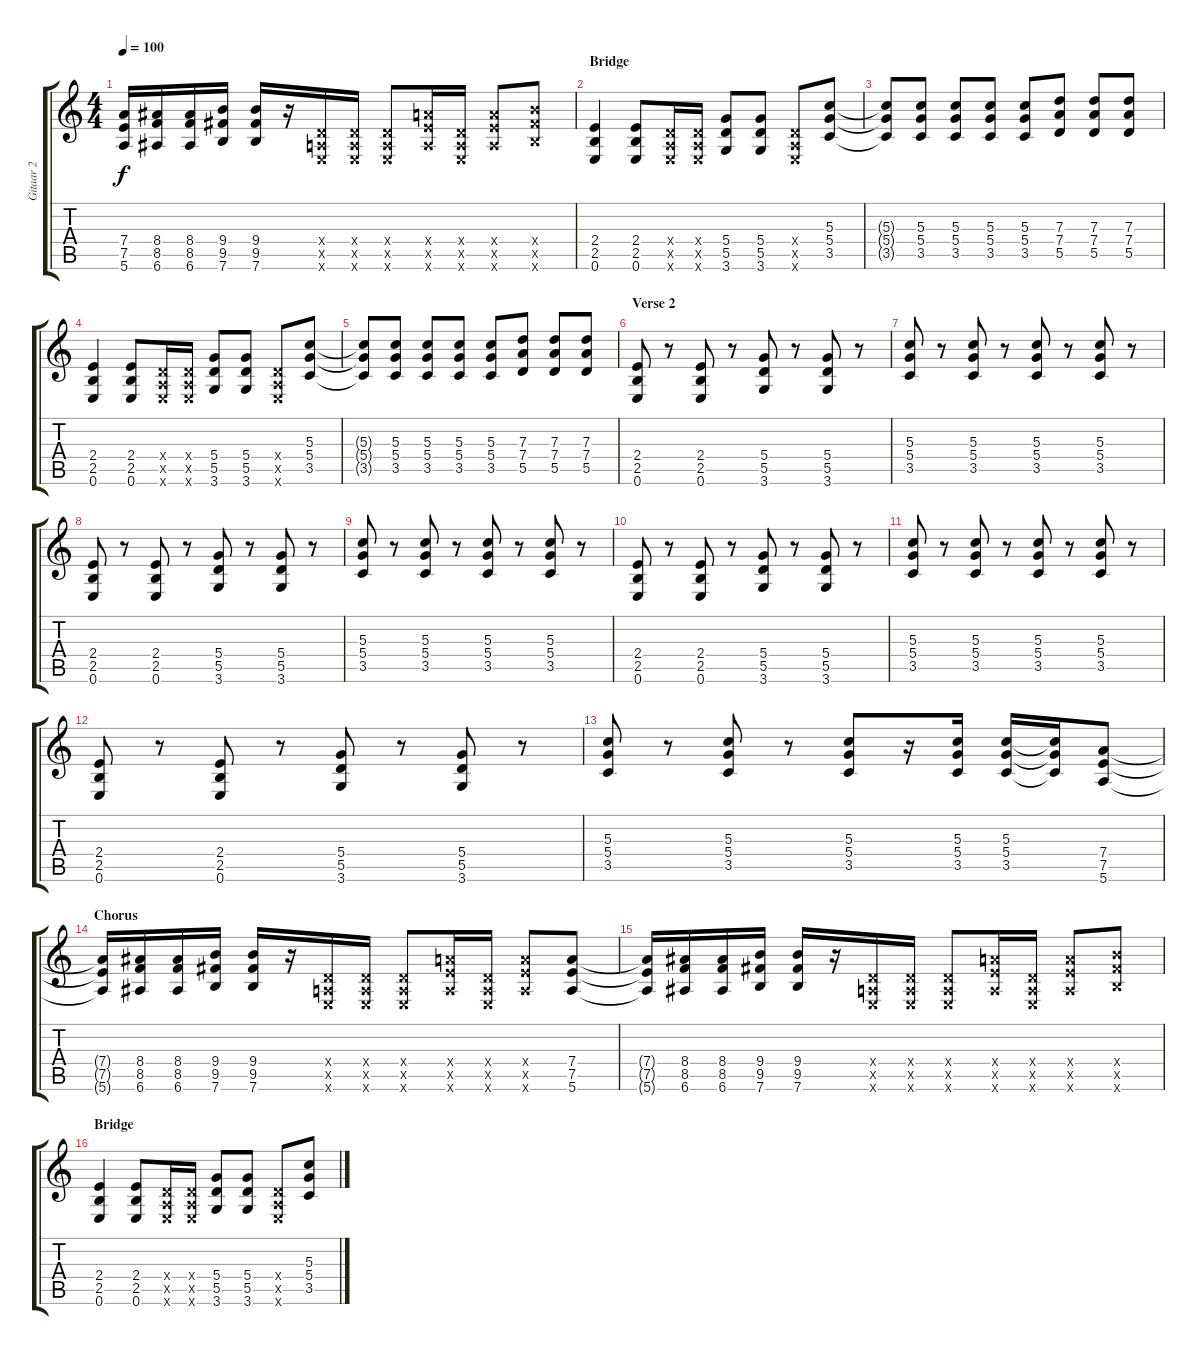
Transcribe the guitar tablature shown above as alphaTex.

\track ("Gitaar 2" "Gitaar 2") {instrument overdrivenguitar}
\staff {score tabs}
\tuning (E4 B3 G3 D3 A2 E2) {hide}
\ts (4 4)
\tempo 100
\clef g2
\ks c
(7.4{t} 7.5{t} 5.6{t}).16{dy f} (8.4 8.5 6.6).16 (8.4 8.5 6.6).16 (9.4 9.5 7.6).16 (9.4 9.5 7.6).16 r.16 (0.4{x} 0.5{x} 0.6{x}).16 (0.4{x} 0.5{x} 0.6{x}).16 (0.4{x} 0.5{x} 0.6{x}).8 (7.4{x} 7.5{x} 5.6{x}).16 (0.4{x} 0.5{x} 0.6{x}).16 (7.4{x} 7.5{x} 5.6{x}).8 (9.4{x} 9.5{x} 7.6{x}).8 |
\section ("" "Bridge")
(2.4 2.5 0.6).4 (2.4 2.5 0.6).8 (0.4{x} 0.5{x} 0.6{x}).16 (0.4{x} 0.5{x} 0.6{x}).16 (5.4 5.5 3.6).8 (5.4 5.5 3.6).8 (0.4{x} 0.5{x} 0.6{x}).8 (5.3 5.4 3.5).8 |
(5.3{t} 5.4{t} 3.5{t}).8 (5.3 5.4 3.5).8 (5.3 5.4 3.5).8 (5.3 5.4 3.5).8 (5.3 5.4 3.5).8 (7.3 7.4 5.5).8 (7.3 7.4 5.5).8 (7.3 7.4 5.5).8 |
(2.4 2.5 0.6).4 (2.4 2.5 0.6).8 (0.4{x} 0.5{x} 0.6{x}).16 (0.4{x} 0.5{x} 0.6{x}).16 (5.4 5.5 3.6).8 (5.4 5.5 3.6).8 (0.4{x} 0.5{x} 0.6{x}).8 (5.3 5.4 3.5).8 |
(5.3{t} 5.4{t} 3.5{t}).8 (5.3 5.4 3.5).8 (5.3 5.4 3.5).8 (5.3 5.4 3.5).8 (5.3 5.4 3.5).8 (7.3 7.4 5.5).8 (7.3 7.4 5.5).8 (7.3 7.4 5.5).8 |
\section ("" "Verse 2")
(2.4 2.5 0.6).8 r.8 (2.4 2.5 0.6).8 r.8 (5.4 5.5 3.6).8 r.8 (5.4 5.5 3.6).8 r.8 |
(5.3 5.4 3.5).8 r.8 (5.3 5.4 3.5).8 r.8 (5.3 5.4 3.5).8 r.8 (5.3 5.4 3.5).8 r.8 |
(2.4 2.5 0.6).8 r.8 (2.4 2.5 0.6).8 r.8 (5.4 5.5 3.6).8 r.8 (5.4 5.5 3.6).8 r.8 |
(5.3 5.4 3.5).8 r.8 (5.3 5.4 3.5).8 r.8 (5.3 5.4 3.5).8 r.8 (5.3 5.4 3.5).8 r.8 |
(2.4 2.5 0.6).8 r.8 (2.4 2.5 0.6).8 r.8 (5.4 5.5 3.6).8 r.8 (5.4 5.5 3.6).8 r.8 |
(5.3 5.4 3.5).8 r.8 (5.3 5.4 3.5).8 r.8 (5.3 5.4 3.5).8 r.8 (5.3 5.4 3.5).8 r.8 |
(2.4 2.5 0.6).8 r.8 (2.4 2.5 0.6).8 r.8 (5.4 5.5 3.6).8 r.8 (5.4 5.5 3.6).8 r.8 |
(5.3 5.4 3.5).8 r.8 (5.3 5.4 3.5).8 r.8 (5.3 5.4 3.5).8 r.16 (5.3 5.4 3.5).16 (5.3 5.4 3.5).16 (5.3{t} 5.4{t} 3.5{t}).16 (7.4 7.5 5.6).8 |
\section ("" "Chorus")
(7.4{t} 7.5{t} 5.6{t}).16 (8.4 8.5 6.6).16 (8.4 8.5 6.6).16 (9.4 9.5 7.6).16 (9.4 9.5 7.6).16 r.16 (0.4{x} 0.5{x} 0.6{x}).16 (0.4{x} 0.5{x} 0.6{x}).16 (0.4{x} 0.5{x} 0.6{x}).8 (7.4{x} 7.5{x} 5.6{x}).16 (0.4{x} 0.5{x} 0.6{x}).16 (7.4{x} 7.5{x} 5.6{x}).8 (7.4 7.5 5.6).8 |
(7.4{t} 7.5{t} 5.6{t}).16 (8.4 8.5 6.6).16 (8.4 8.5 6.6).16 (9.4 9.5 7.6).16 (9.4 9.5 7.6).16 r.16 (0.4{x} 0.5{x} 0.6{x}).16 (0.4{x} 0.5{x} 0.6{x}).16 (0.4{x} 0.5{x} 0.6{x}).8 (7.4{x} 7.5{x} 5.6{x}).16 (0.4{x} 0.5{x} 0.6{x}).16 (7.4{x} 7.5{x} 5.6{x}).8 (9.4{x} 9.5{x} 7.6{x}).8 |
\section ("" "Bridge")
(2.4 2.5 0.6).4 (2.4 2.5 0.6).8 (0.4{x} 0.5{x} 0.6{x}).16 (0.4{x} 0.5{x} 0.6{x}).16 (5.4 5.5 3.6).8 (5.4 5.5 3.6).8 (0.4{x} 0.5{x} 0.6{x}).8 (5.3 5.4 3.5).8
